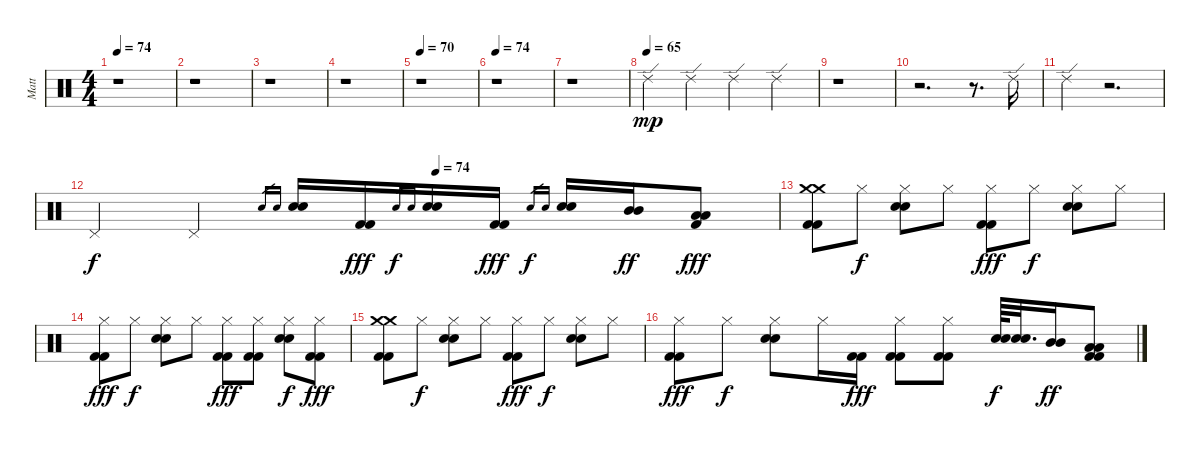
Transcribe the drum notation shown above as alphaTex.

\track ("Matt" "Matt") {instrument percussion}
\staff {score}
\articulation defaults
\ts (4 4)
\tempo 74
\clef neutral
\ks c
r.1{dy mp} |
r.1 |
r.1 |
r.1 |
\tempo 70
r.1 |
\tempo 74
r.1 |
r.1 |
\tempo (65)
"Ride (edge) 2".4 "Ride (edge) 2".4 "Ride (edge) 2".4 "Ride (edge) 2".4 |
r.1 |
r.2{d} r.8{d} "Ride (edge) 2".16 |
"Ride (edge) 2".4 r.2{d} |
\tempo (74 0.5)
"Pedal Hi-Hat (hit)".4{dy f} "Pedal Hi-Hat (hit)".4 "Electric Snare (hit)".16{gr} "Electric Snare (hit)".16{gr} ("Electric Snare (hit)" "Electric Snare (hit)").16 ("Kick (hit) 2" "Kick (hit) 2").16{dy fff} "Electric Snare (hit)".16{gr dy f} "Electric Snare (hit)".16{gr} ("Electric Snare (hit)" "Electric Snare (hit)").16 ("Kick (hit) 2" "Kick (hit) 2").16{dy fff} "Electric Snare (hit)".16{gr dy f} "Electric Snare (hit)".16{gr} ("Electric Snare (hit)" "Electric Snare (hit)").16 ("Mid Tom (hit)" "Mid Tom (hit)").16{dy ff} ("Low Tom (hit)" "Low Tom (hit)" "Kick (hit) 2").8{dy fff} |
("Crash medium (hit)" "Crash medium (hit)" "Kick (hit) 2" "Kick (hit) 2").8 "Hi-Hat (closed)".8{dy f} ("Hi-Hat (closed)" "Electric Snare (hit)" "Electric Snare (hit)").8 "Hi-Hat (closed)".8 ("Hi-Hat (closed)" "Kick (hit) 2" "Kick (hit) 2").8{dy fff} "Hi-Hat (closed)".8{dy f} ("Hi-Hat (closed)" "Electric Snare (hit)" "Electric Snare (hit)").8 "Hi-Hat (closed)".8 |
("Hi-Hat (closed)" "Kick (hit) 2" "Kick (hit) 2").8{dy fff} "Hi-Hat (closed)".8{dy f} ("Hi-Hat (closed)" "Electric Snare (hit)" "Electric Snare (hit)").8 "Hi-Hat (closed)".8 ("Hi-Hat (closed)" "Kick (hit) 2" "Kick (hit) 2").8{dy fff} ("Hi-Hat (closed)" "Kick (hit) 2" "Kick (hit) 2").8 ("Hi-Hat (closed)" "Electric Snare (hit)" "Electric Snare (hit)").8{dy f} ("Hi-Hat (closed)" "Kick (hit) 2" "Kick (hit) 2").8{dy fff} |
("Crash medium (hit)" "Crash medium (hit)" "Kick (hit) 2" "Kick (hit) 2").8 "Hi-Hat (closed)".8{dy f} ("Hi-Hat (closed)" "Electric Snare (hit)" "Electric Snare (hit)").8 "Hi-Hat (closed)".8 ("Hi-Hat (closed)" "Kick (hit) 2" "Kick (hit) 2").8{dy fff} "Hi-Hat (closed)".8{dy f} ("Hi-Hat (closed)" "Electric Snare (hit)" "Electric Snare (hit)").8 "Hi-Hat (closed)".8 |
("Hi-Hat (closed)" "Kick (hit) 2" "Kick (hit) 2").8{dy fff} "Hi-Hat (closed)".8{dy f} ("Hi-Hat (closed)" "Electric Snare (hit)" "Electric Snare (hit)").8 "Hi-Hat (closed)".16 ("Kick (hit) 2" "Kick (hit) 2").16{dy fff} ("Hi-Hat (closed)" "Kick (hit) 2" "Kick (hit) 2").8 ("Hi-Hat (closed)" "Kick (hit) 2" "Kick (hit) 2").8 ("Electric Snare (hit)" "Electric Snare (hit)").64{dy f} ("Electric Snare (hit)" "Electric Snare (hit)").32{d} ("Mid Tom (hit)" "Mid Tom (hit)").16{dy ff} ("Low Tom (hit)" "Low Tom (hit)" "Kick (hit) 2" "Kick (hit) 2").8
